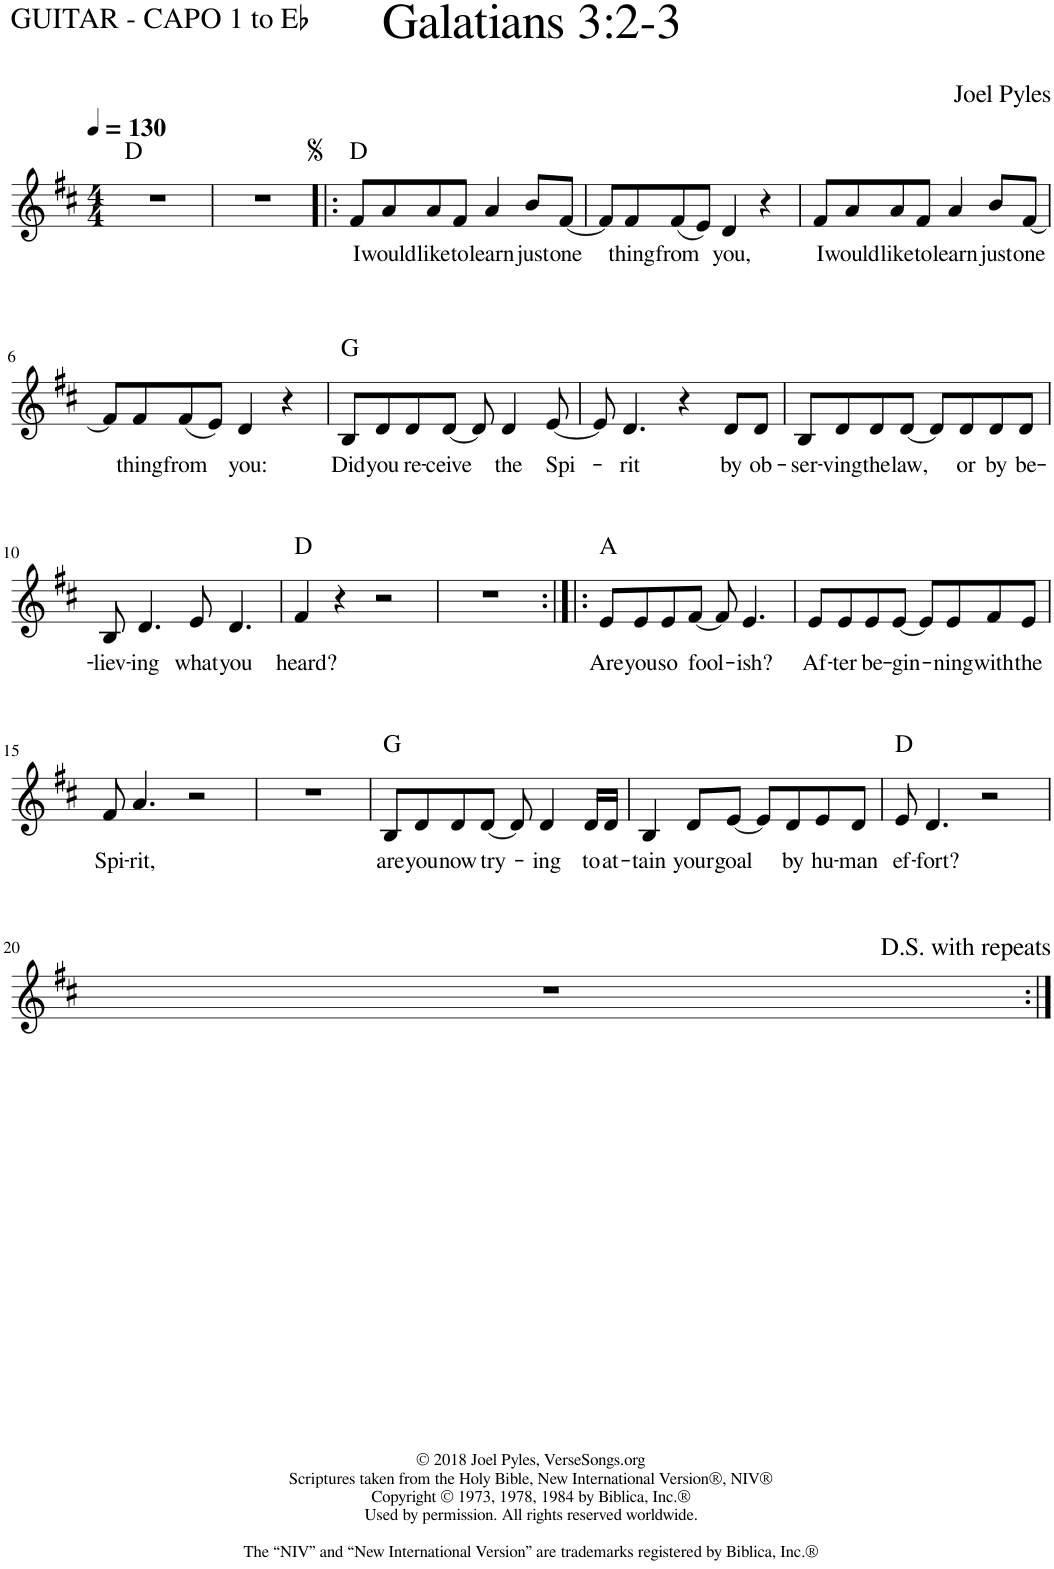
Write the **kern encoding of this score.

**kern	**text	**harte
*part1	*part1	*part1
*staff1	*staff1	*
*I"Piano	*	*
*I'Pno.	*	*
*clefG2	*	*
*k[f#c#]	*	*
*M4/4	*	*
*MM130	*	*
=1	=1	=1
1r	.	D:maj
=2	=2	=2
1r	.	.
=3!|:	=3!|:	=3!|:
!	!LO:LY:b	!
8f#/L	I	D:maj
!	!LO:LY:b	!
8a/	would	.
!	!LO:LY:b	!
8a/	like	.
!	!LO:LY:b	!
8f#/J	to	.
!	!LO:LY:b	!
4a/	learn	.
!	!LO:LY:b	!
8b/L	just	.
!	!LO:LY:b	!
[8f#/J	one	.
=4	=4	=4
8f#/L]	.	.
!	!LO:LY:b	!
8f#/	thing	.
!	!LO:LY:b	!
(8f#/	from	.
8e/J)	.	.
!	!LO:LY:b	!
4d/	you,	.
4r	.	.
=5	=5	=5
!	!LO:LY:b	!
8f#/L	I	.
!	!LO:LY:b	!
8a/	would	.
!	!LO:LY:b	!
8a/	like	.
!	!LO:LY:b	!
8f#/J	to	.
!	!LO:LY:b	!
4a/	learn	.
!	!LO:LY:b	!
8b/L	just	.
!	!LO:LY:b	!
[8f#/J	one	.
!!LO:LB:g=z
=6	=6	=6
8f#/L]	.	.
!	!LO:LY:b	!
8f#/	thing	.
!	!LO:LY:b	!
(8f#/	from	.
8e/J)	.	.
!	!LO:LY:b	!
4d/	you:	.
4r	.	.
=7	=7	=7
!	!LO:LY:b	!
8B/L	Did	G:maj
!	!LO:LY:b	!
8d/	you	.
!	!LO:LY:b	!
8d/	re-	.
!	!LO:LY:b	!
[8d/J	-ceive	.
8d/]	.	.
!	!LO:LY:b	!
4d/	the	.
!	!LO:LY:b	!
[8e/	Spi-	.
=8	=8	=8
8e/]	.	.
!	!LO:LY:b	!
4.d/	-rit	.
4r	.	.
!	!LO:LY:b	!
8d/L	by	.
!	!LO:LY:b	!
8d/J	ob-	.
=9	=9	=9
!	!LO:LY:b	!
8B/L	-ser-	.
!	!LO:LY:b	!
8d/	-ving	.
!	!LO:LY:b	!
8d/	the	.
!	!LO:LY:b	!
[8d/J	law,	.
8d/L]	.	.
!	!LO:LY:b	!
8d/	or	.
!	!LO:LY:b	!
8d/	by	.
!	!LO:LY:b	!
8d/J	be-	.
!!LO:LB:g=z
=10	=10	=10
!	!LO:LY:b	!
8B/	-liev-	.
!	!LO:LY:b	!
4.d/	-ing	.
!	!LO:LY:b	!
8e/	what	.
!	!LO:LY:b	!
4.d/	you	.
=11	=11	=11
!	!LO:LY:b	!
4f#/	heard?	D:maj
4r	.	.
2r	.	.
=12	=12	=12
1r	.	.
=13:|!|:	=13:|!|:	=13:|!|:
!	!LO:LY:b	!
8e/L	Are	A:maj
!	!LO:LY:b	!
8e/	you	.
!	!LO:LY:b	!
8e/	so	.
!	!LO:LY:b	!
[8f#/J	fool-	.
8f#/]	.	.
!	!LO:LY:b	!
4.e/	-ish?	.
=14	=14	=14
!	!LO:LY:b	!
8e/L	Af-	.
!	!LO:LY:b	!
8e/	-ter	.
!	!LO:LY:b	!
8e/	be-	.
!	!LO:LY:b	!
[8e/J	-gin-	.
8e/L]	.	.
!	!LO:LY:b	!
8e/	-ning	.
!	!LO:LY:b	!
8f#/	with	.
!	!LO:LY:b	!
8e/J	the	.
!!LO:LB:g=z
=15	=15	=15
!	!LO:LY:b	!
8f#/	Spi-	.
!	!LO:LY:b	!
4.a/	-rit,	.
2r	.	.
=16	=16	=16
1r	.	.
=17	=17	=17
!	!LO:LY:b	!
8B/L	are	G:maj
!	!LO:LY:b	!
8d/	you	.
!	!LO:LY:b	!
8d/	now	.
!	!LO:LY:b	!
[8d/J	try-	.
8d/]	.	.
!	!LO:LY:b	!
4d/	-ing	.
!	!LO:LY:b	!
16d/LL	to	.
!	!LO:LY:b	!
16d/JJ	at-	.
=18	=18	=18
!	!LO:LY:b	!
4B/	-tain	.
!	!LO:LY:b	!
8d/L	your	.
!	!LO:LY:b	!
[8e/J	goal	.
8e/L]	.	.
!	!LO:LY:b	!
8d/	by	.
!	!LO:LY:b	!
8e/	hu-	.
!	!LO:LY:b	!
8d/J	-man	.
=19	=19	=19
!	!LO:LY:b	!
8e/	ef-	D:maj
!	!LO:LY:b	!
4.d/	-fort?	.
2r	.	.
!!LO:LB:g=z
=20	=20	=20
1r	.	.
=:|!	=:|!	=:|!
*-	*-	*-
